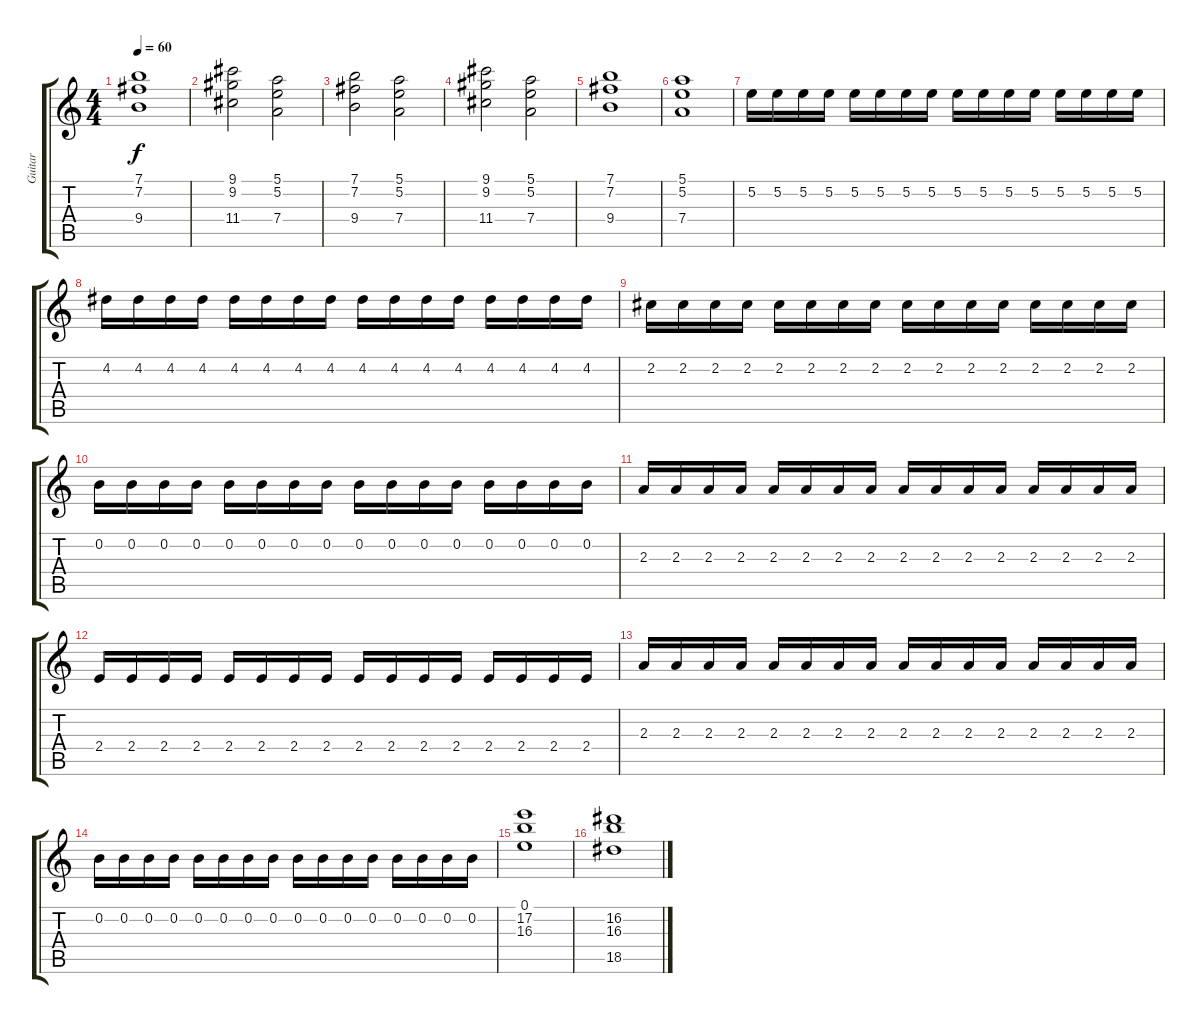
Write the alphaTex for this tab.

\track ("Guitar" "Guitar") {instrument distortionguitar}
\staff {score tabs}
\tuning (E4 B3 G3 D3 A2 E2) {hide}
\ts (4 4)
\tempo 60
\clef g2
\ks c
(7.1 7.2 9.4).1{dy f} |
(9.1 9.2 11.4).2 (5.1 5.2 7.4).2 |
(7.1 7.2 9.4).2 (5.1 5.2 7.4).2 |
(9.1 9.2 11.4).2 (5.1 5.2 7.4).2 |
(7.1 7.2 9.4).1 |
(5.1 5.2 7.4).1 |
5.2.16 5.2.16 5.2.16 5.2.16 5.2.16 5.2.16 5.2.16 5.2.16 5.2.16 5.2.16 5.2.16 5.2.16 5.2.16 5.2.16 5.2.16 5.2.16 |
4.2.16 4.2.16 4.2.16 4.2.16 4.2.16 4.2.16 4.2.16 4.2.16 4.2.16 4.2.16 4.2.16 4.2.16 4.2.16 4.2.16 4.2.16 4.2.16 |
2.2.16 2.2.16 2.2.16 2.2.16 2.2.16 2.2.16 2.2.16 2.2.16 2.2.16 2.2.16 2.2.16 2.2.16 2.2.16 2.2.16 2.2.16 2.2.16 |
0.2.16 0.2.16 0.2.16 0.2.16 0.2.16 0.2.16 0.2.16 0.2.16 0.2.16 0.2.16 0.2.16 0.2.16 0.2.16 0.2.16 0.2.16 0.2.16 |
2.3.16 2.3.16 2.3.16 2.3.16 2.3.16 2.3.16 2.3.16 2.3.16 2.3.16 2.3.16 2.3.16 2.3.16 2.3.16 2.3.16 2.3.16 2.3.16 |
2.4.16 2.4.16 2.4.16 2.4.16 2.4.16 2.4.16 2.4.16 2.4.16 2.4.16 2.4.16 2.4.16 2.4.16 2.4.16 2.4.16 2.4.16 2.4.16 |
2.3.16 2.3.16 2.3.16 2.3.16 2.3.16 2.3.16 2.3.16 2.3.16 2.3.16 2.3.16 2.3.16 2.3.16 2.3.16 2.3.16 2.3.16 2.3.16 |
0.2.16 0.2.16 0.2.16 0.2.16 0.2.16 0.2.16 0.2.16 0.2.16 0.2.16 0.2.16 0.2.16 0.2.16 0.2.16 0.2.16 0.2.16 0.2.16 |
(0.1 17.2 16.3).1 |
(16.2 16.3 18.5).1
